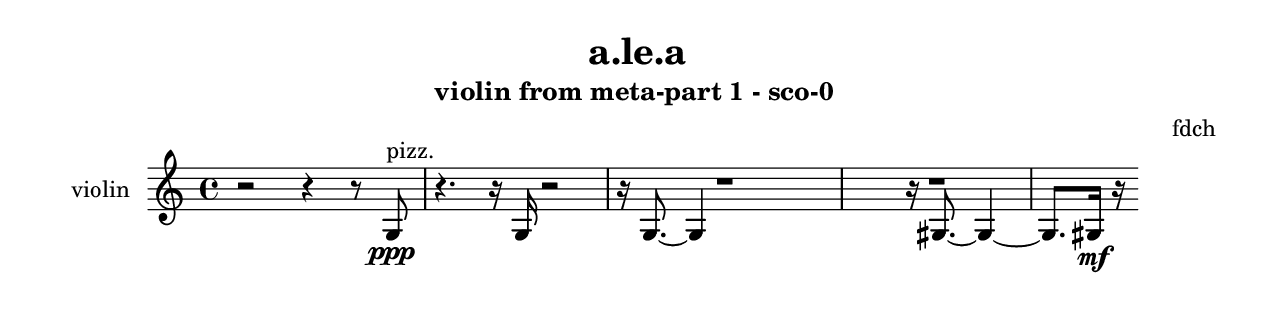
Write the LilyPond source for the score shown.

\version "2.19.56" 

violin_one_part = \relative c' {

  \time 4/4

  \clef treble 
  % ________________________________________bar 1 :
  r2 
  r4 
  r8  g8~\ppp^\markup {pizz. }  |
  % ________________________________________bar 2 :
  r4. 
  r16  g16  |
  % ________________________________________bar 2 :
  r2 
  r16  g8.~ 
  g4~  |
  % ________________________________________bar 3 :
  R1 |
  % ________________________________________bar 2 :
  r16  gis8.~ 
  gis4~ 
  gis8.  gis16\mf 
  r16 
}



\header {
  title = "a.le.a"
  subtitle = "violin from meta-part 1 - sco-0 "
  composer = "fdch"
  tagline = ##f
}
\paper {
  max-systems-per-page = #8
}
\score {
  <<
    \new Staff \with { 
      instrumentName = "violin" 
      shortInstrumentName = "vn."} 
    {
      <<
        \new Voice {
          \violin_one_part
        }
      >>
    }
  >>
  \layout {
    \mergeDifferentlyHeadedOn
    \mergeDifferentlyDottedOn
    #(set-default-paper-size "letter")
  }
}
